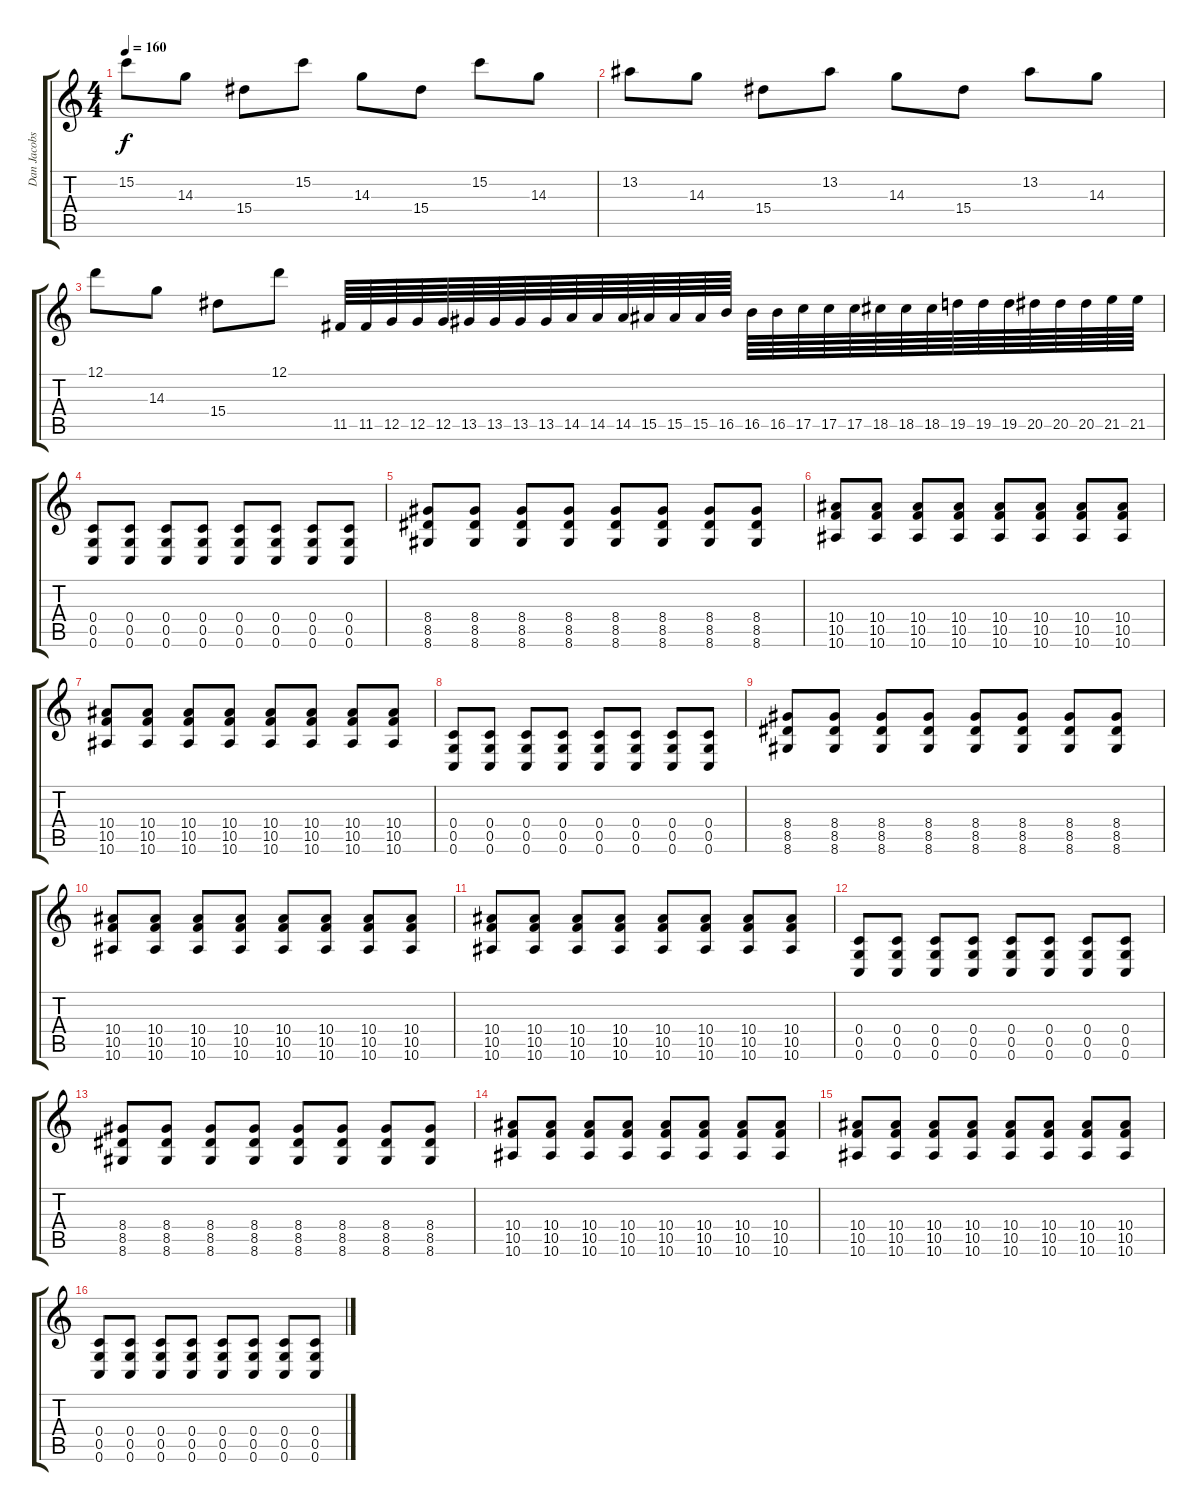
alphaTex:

\track ("Dan Jacobs" "Dan Jacobs") {instrument overdrivenguitar}
\staff {score tabs}
\tuning (D4 A3 F3 C3 G2 C2) {hide}
\ts (4 4)
\tempo 160
\clef g2
\ks c
15.2.8{dy f} 14.3.8 15.4.8 15.2.8 14.3.8 15.4.8 15.2.8 14.3.8 |
13.2.8 14.3.8 15.4.8 13.2.8 14.3.8 15.4.8 13.2.8 14.3.8 |
12.1.8 14.3.8 15.4.8 12.1.8 11.5.64{volume 16 balance 8 instrument guitarfretnoise} 11.5.64 12.5.64 12.5.64 12.5.64 13.5.64 13.5.64 13.5.64 13.5.64 14.5.64 14.5.64 14.5.64 15.5.64 15.5.64 15.5.64 16.5.64 16.5.64 16.5.64 17.5.64 17.5.64 17.5.64 18.5.64 18.5.64 18.5.64 19.5.64 19.5.64 19.5.64 20.5.64 20.5.64 20.5.64 21.5.64 21.5.64 |
(0.4 0.5 0.6).8{volume 13 instrument overdrivenguitar} (0.4 0.5 0.6).8 (0.4 0.5 0.6).8 (0.4 0.5 0.6).8 (0.4 0.5 0.6).8 (0.4 0.5 0.6).8 (0.4 0.5 0.6).8 (0.4 0.5 0.6).8 |
(8.4 8.5 8.6).8 (8.4 8.5 8.6).8 (8.4 8.5 8.6).8 (8.4 8.5 8.6).8 (8.4 8.5 8.6).8 (8.4 8.5 8.6).8 (8.4 8.5 8.6).8 (8.4 8.5 8.6).8 |
(10.4 10.5 10.6).8 (10.4 10.5 10.6).8 (10.4 10.5 10.6).8 (10.4 10.5 10.6).8 (10.4 10.5 10.6).8 (10.4 10.5 10.6).8 (10.4 10.5 10.6).8 (10.4 10.5 10.6).8 |
(10.4 10.5 10.6).8 (10.4 10.5 10.6).8 (10.4 10.5 10.6).8 (10.4 10.5 10.6).8 (10.4 10.5 10.6).8 (10.4 10.5 10.6).8 (10.4 10.5 10.6).8 (10.4 10.5 10.6).8 |
(0.4 0.5 0.6).8 (0.4 0.5 0.6).8 (0.4 0.5 0.6).8 (0.4 0.5 0.6).8 (0.4 0.5 0.6).8 (0.4 0.5 0.6).8 (0.4 0.5 0.6).8 (0.4 0.5 0.6).8 |
(8.4 8.5 8.6).8 (8.4 8.5 8.6).8 (8.4 8.5 8.6).8 (8.4 8.5 8.6).8 (8.4 8.5 8.6).8 (8.4 8.5 8.6).8 (8.4 8.5 8.6).8 (8.4 8.5 8.6).8 |
(10.4 10.5 10.6).8 (10.4 10.5 10.6).8 (10.4 10.5 10.6).8 (10.4 10.5 10.6).8 (10.4 10.5 10.6).8 (10.4 10.5 10.6).8 (10.4 10.5 10.6).8 (10.4 10.5 10.6).8 |
(10.4 10.5 10.6).8 (10.4 10.5 10.6).8 (10.4 10.5 10.6).8 (10.4 10.5 10.6).8 (10.4 10.5 10.6).8 (10.4 10.5 10.6).8 (10.4 10.5 10.6).8 (10.4 10.5 10.6).8 |
(0.4 0.5 0.6).8 (0.4 0.5 0.6).8 (0.4 0.5 0.6).8 (0.4 0.5 0.6).8 (0.4 0.5 0.6).8 (0.4 0.5 0.6).8 (0.4 0.5 0.6).8 (0.4 0.5 0.6).8 |
(8.4 8.5 8.6).8 (8.4 8.5 8.6).8 (8.4 8.5 8.6).8 (8.4 8.5 8.6).8 (8.4 8.5 8.6).8 (8.4 8.5 8.6).8 (8.4 8.5 8.6).8 (8.4 8.5 8.6).8 |
(10.4 10.5 10.6).8 (10.4 10.5 10.6).8 (10.4 10.5 10.6).8 (10.4 10.5 10.6).8 (10.4 10.5 10.6).8 (10.4 10.5 10.6).8 (10.4 10.5 10.6).8 (10.4 10.5 10.6).8 |
(10.4 10.5 10.6).8 (10.4 10.5 10.6).8 (10.4 10.5 10.6).8 (10.4 10.5 10.6).8 (10.4 10.5 10.6).8 (10.4 10.5 10.6).8 (10.4 10.5 10.6).8 (10.4 10.5 10.6).8 |
(0.4 0.5 0.6).8 (0.4 0.5 0.6).8 (0.4 0.5 0.6).8 (0.4 0.5 0.6).8 (0.4 0.5 0.6).8 (0.4 0.5 0.6).8 (0.4 0.5 0.6).8 (0.4 0.5 0.6).8
